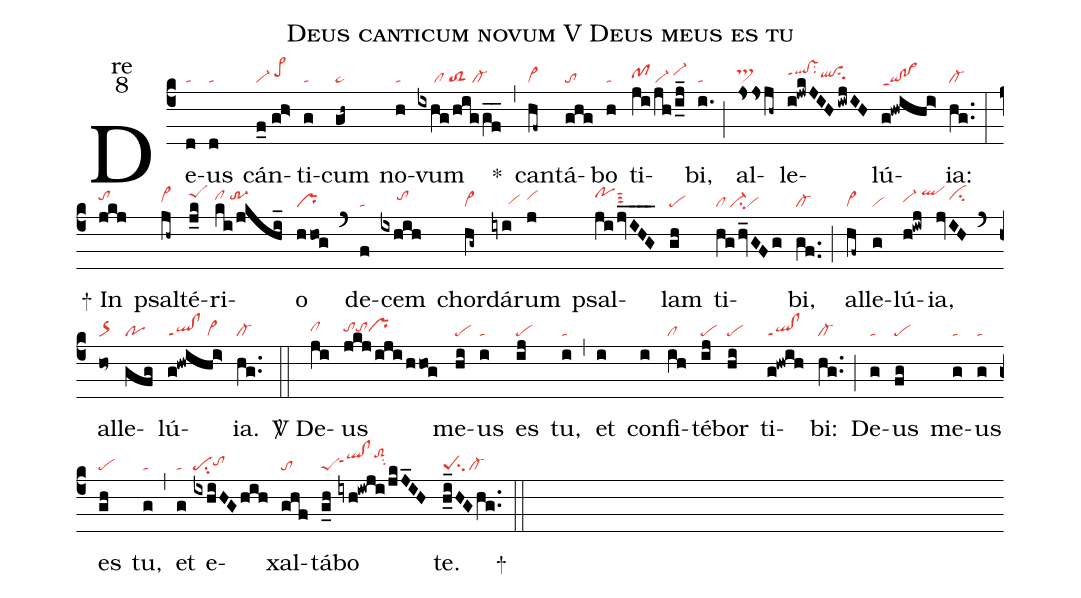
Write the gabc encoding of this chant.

name:Deus canticum novum V Deus meus es tu;
office-part:re;
mode:8;
nabc-lines:1;
%%
(c4) De(d|ta)us(d|ta) cán(f_0//gh>|vi-/pe>hi)ti(g|ta)cum(gh~|pe~)
no(h|ta)vum(ixhg/higgf__|/////cl/toS2/cl-) <sp>*</sp>(,)
can(hf~|vi>)tá(ghg|to)bo(h|ta) ti(ji/jh/i_j_|pfhh/vi-/vi-hi)bi,(i.|ta) (;)
al(jsjsjh~|ts>hi)le(i!jwkJIH/iwjIH|qlhi!vshippt1su2qlhhsu2)lú(g!hwihi>|qi!po>ppt1)ia:(hg..|cl-) (:)

<sp>+</sp> In(jkj|tohi) psal(jh~|vi>hh)té(j_k|peShj)ri(ki/jkhi_|clhi/tr-3hi)o(hhog|pr) (`)
de(f|ta)cem(ixhih|/////tohi) chor(hg~|vi>)dá(iyi|/////vihg)rum(j|vihi)
psal(jijvIHG____|pohjsut3)lam(gh|pe) ti(hg/h_vGFg|cl/ci-vi)bi,(gf..|cl-) (;)
al(hf~|vi>)le(g|vi)lú(h!iwj|vi-hh/qlhk)ia,(jvIH|////cihi) (`)
al(ho~|or>)le(gfg|po)lú(g!hwihi>|ql!clppt1/vi>)ia.(hg..|cl-) (::)

<sp>V/</sp> De(ji|clhh)us(jkj/iji/hhog|tohhtohhprhh) me(hi|pe)us(i|ta) es(ij|pe) tu,(i|ta) (,)
et(i) con(i)fi(ih|cl)té(ij|pe)bor(hi|pe) ti(g!hwih|ql!clppt1)bi:(hg..|cl-) (;)
De(g|ta)us(fg|pe) me(g|ta)us(g|ta) es(gh|pe) tu,(g|ta) (,)
et(g|ta) e(ixhiHGhih|pesu2tohh)xal(ghf|to)tá(g_h|peS)bo(iyh!iwji/jkJ_IH|qlhi!clhippt1toS2hksu2)
te.(h_i_HGhg..|peSsu2cl-) <sp>+</sp>(::)
